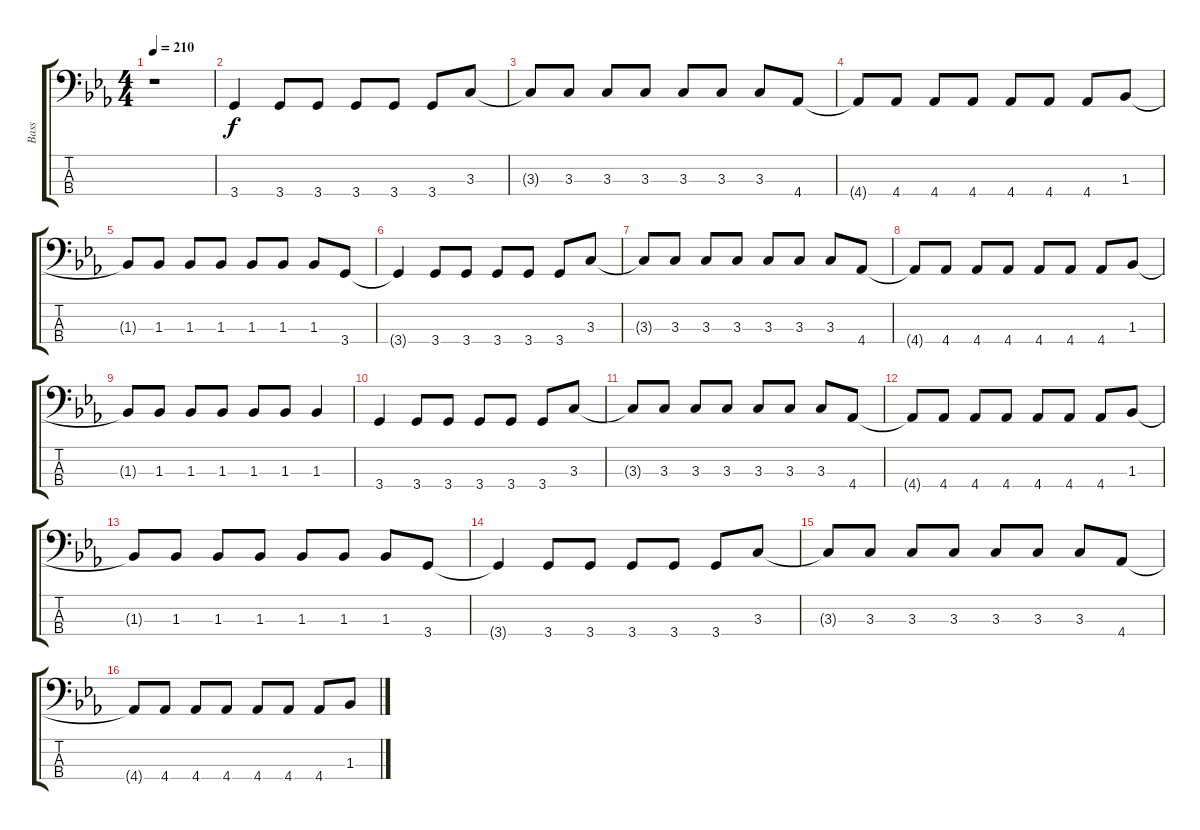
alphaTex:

\track ("Bass" "Bass") {instrument electricbasspick}
\staff {score tabs}
\tuning (G2 D2 A1 E1) {hide}
\ts (4 4)
\tempo 210
\clef f4
\ks cminor
r.1{dy f instrument electricbasspick} |
3.4.4 3.4.8 3.4.8 3.4.8 3.4.8 3.4.8 3.3.8 |
3.3{t}.8 3.3.8 3.3.8 3.3.8 3.3.8 3.3.8 3.3.8 4.4.8 |
4.4{t}.8 4.4.8 4.4.8 4.4.8 4.4.8 4.4.8 4.4.8 1.3.8 |
1.3{t}.8 1.3.8 1.3.8 1.3.8 1.3.8 1.3.8 1.3.8 3.4.8 |
3.4{t}.4 3.4.8 3.4.8 3.4.8 3.4.8 3.4.8 3.3.8 |
3.3{t}.8 3.3.8 3.3.8 3.3.8 3.3.8 3.3.8 3.3.8 4.4.8 |
4.4{t}.8 4.4.8 4.4.8 4.4.8 4.4.8 4.4.8 4.4.8 1.3.8 |
1.3{t}.8 1.3.8 1.3.8 1.3.8 1.3.8 1.3.8 1.3.4 |
3.4.4 3.4.8 3.4.8 3.4.8 3.4.8 3.4.8 3.3.8 |
3.3{t}.8 3.3.8 3.3.8 3.3.8 3.3.8 3.3.8 3.3.8 4.4.8 |
4.4{t}.8 4.4.8 4.4.8 4.4.8 4.4.8 4.4.8 4.4.8 1.3.8 |
1.3{t}.8 1.3.8 1.3.8 1.3.8 1.3.8 1.3.8 1.3.8 3.4.8 |
3.4{t}.4 3.4.8 3.4.8 3.4.8 3.4.8 3.4.8 3.3.8 |
3.3{t}.8 3.3.8 3.3.8 3.3.8 3.3.8 3.3.8 3.3.8 4.4.8 |
4.4{t}.8 4.4.8 4.4.8 4.4.8 4.4.8 4.4.8 4.4.8 1.3.8
